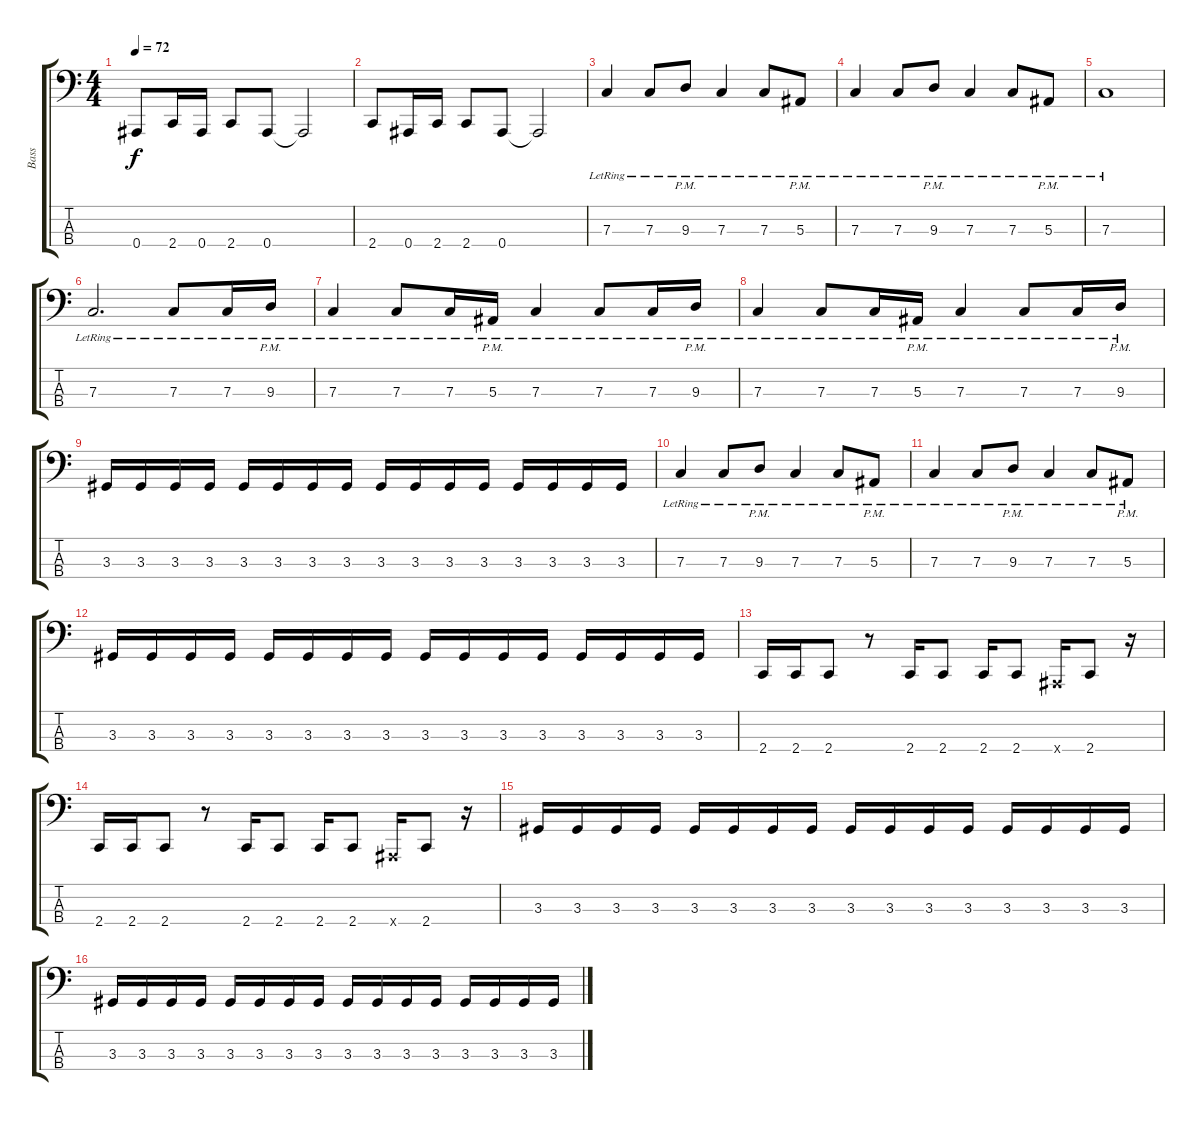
\track ("Bass" "Bass") {instrument electricbasspick}
\staff {score tabs}
\tuning (Eb2 Bb1 F1 Bb0) {hide}
\ts (4 4)
\tempo 72
\clef f4
\ks c
0.4.8{dy f} 2.4.16 0.4.16 2.4.8 0.4.8 0.4{t}.2 |
2.4.8 0.4.16 2.4.16 2.4.8 0.4.8 0.4{t}.2 |
7.3{lr}.4{volume 10} 7.3{lr}.8 9.3{pm lr}.8 7.3{lr}.4 7.3{lr}.8 5.3{pm lr}.8 |
7.3{lr}.4{volume 10} 7.3{lr}.8 9.3{pm lr}.8 7.3{lr}.4 7.3{lr}.8 5.3{pm lr}.8 |
7.3{lr}.1 |
7.3{lr}.2{d} 7.3{lr}.8 7.3{lr}.16 9.3{pm lr}.16 |
7.3{lr}.4 7.3{lr}.8 7.3{lr}.16 5.3{pm lr}.16 7.3{lr}.4 7.3{lr}.8 7.3{lr}.16 9.3{pm lr}.16 |
7.3{lr}.4 7.3{lr}.8 7.3{lr}.16 5.3{pm lr}.16 7.3{lr}.4 7.3{lr}.8 7.3{lr}.16 9.3{pm lr}.16 |
3.3.16 3.3.16 3.3.16 3.3.16 3.3.16 3.3.16 3.3.16 3.3.16 3.3.16 3.3.16 3.3.16 3.3.16 3.3.16 3.3.16 3.3.16 3.3.16 |
7.3{lr}.4{volume 10} 7.3{lr}.8 9.3{pm lr}.8 7.3{lr}.4 7.3{lr}.8 5.3{pm lr}.8 |
7.3{lr}.4{volume 10} 7.3{lr}.8 9.3{pm lr}.8 7.3{lr}.4 7.3{be (hold 0 0 60 0) lr}.8 5.3{pm lr}.8 |
3.3.16{volume 16} 3.3.16 3.3.16 3.3.16 3.3.16 3.3.16 3.3.16 3.3.16 3.3.16 3.3.16 3.3.16 3.3.16 3.3.16 3.3.16 3.3.16 3.3.16 |
2.4.16 2.4.16 2.4.8 r.8 2.4.16 2.4.8 2.4.16 2.4.8 0.4{x}.16 2.4.8 r.16 |
2.4.16 2.4.16 2.4.8 r.8 2.4.16 2.4.8 2.4.16 2.4.8 0.4{x}.16 2.4.8 r.16 |
3.3.16 3.3.16 3.3.16 3.3.16 3.3.16 3.3.16 3.3.16 3.3.16 3.3.16 3.3.16 3.3.16 3.3.16 3.3.16 3.3.16 3.3.16 3.3.16 |
3.3.16 3.3.16 3.3.16 3.3.16 3.3.16 3.3.16 3.3.16 3.3.16 3.3.16 3.3.16 3.3.16 3.3.16 3.3.16 3.3.16 3.3.16 3.3.16
